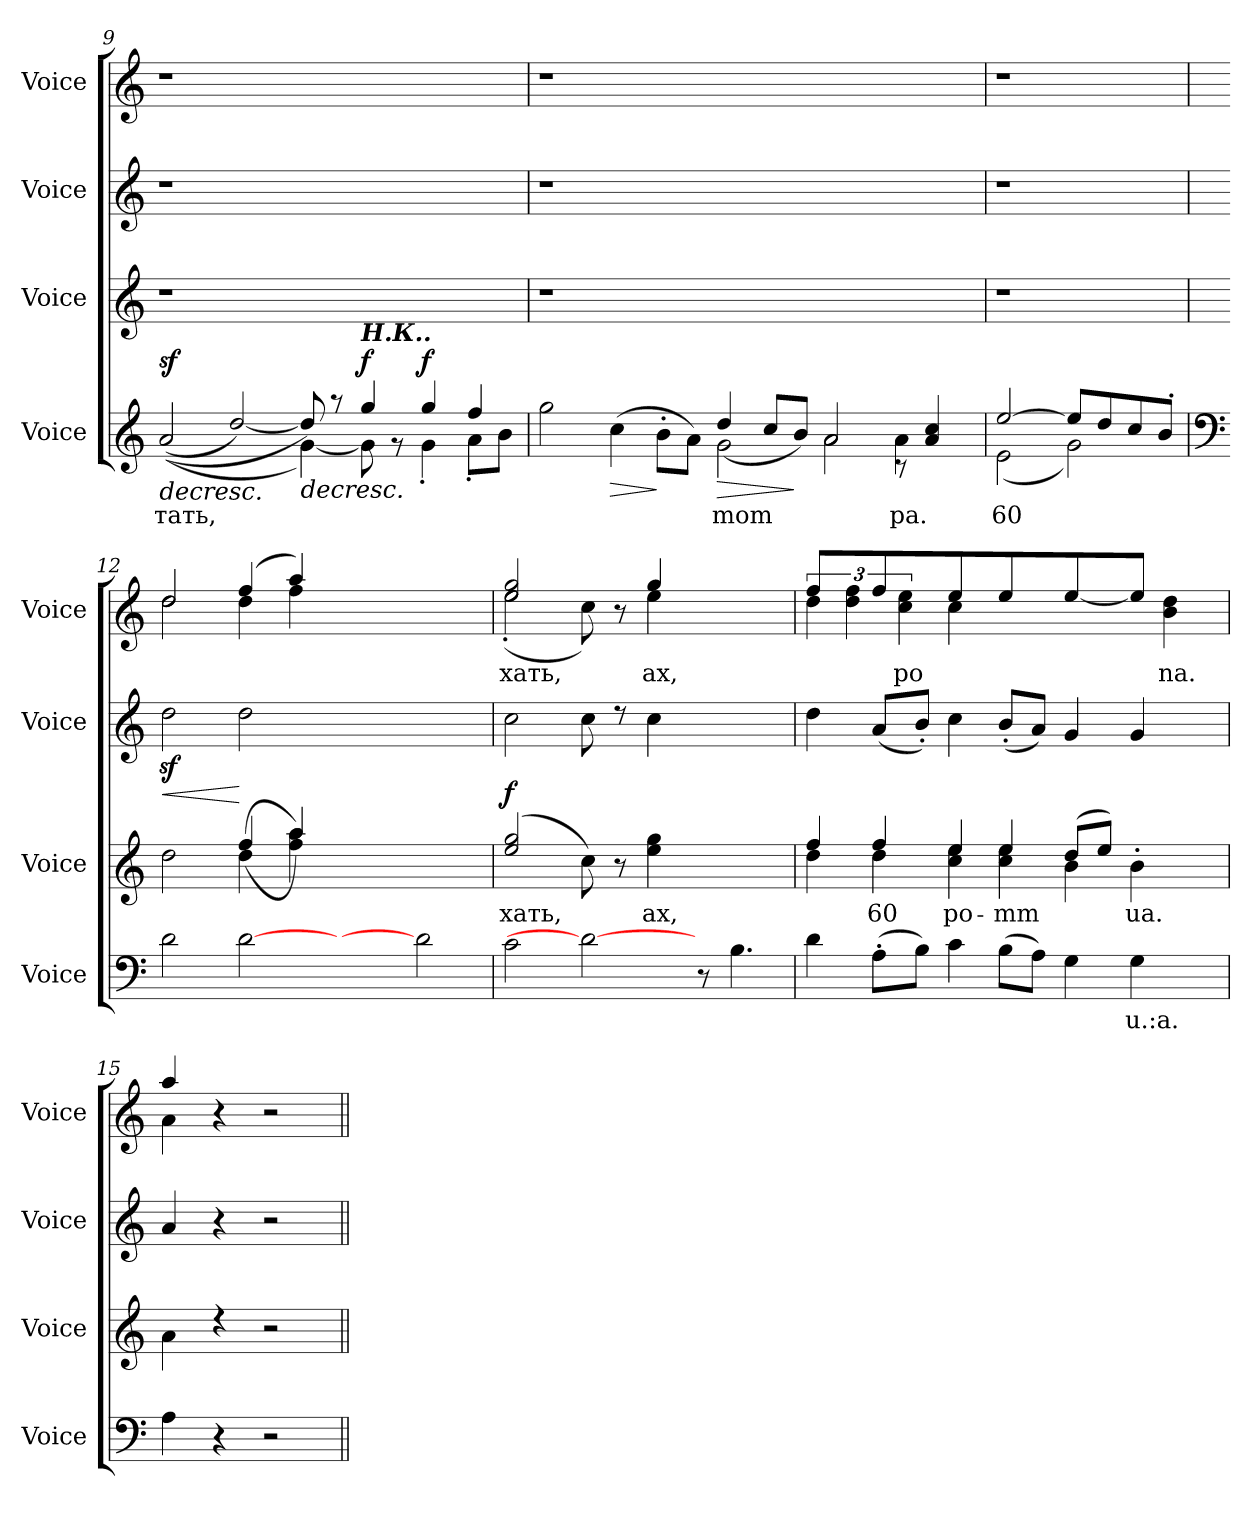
**kern	**text	**dynam	**kern	**text	**kern	**dynam	**kern	**text
*part4	*part4	*part4	*part3	*part3	*part2	*part2	*part1	*part1
*staff4	*staff4	*staff4	*staff3	*staff3	*staff2	*staff2	*staff1	*staff1
*I"Voice	*	*	*I"Voice	*	*I"Voice	*	*I"Voice	*
*I'Voice	*	*	*I'Voice	*	*I'Voice	*	*I'Voice	*
*clefG2	*	*	*clefG2	*	*clefG2	*	*clefG2	*
=9	=9	=9	=9	=9	=9	=9	=9	=9
!	!LO:LY:b	!LO:HP:b	!	!	!	!	!	!
*^	*	*	*	*	*	*	*	*
!	!	!	!LO:DY:n=1:a	!	!	!	!	!	!
(<(>(>2a/	1ryy	тать,	> sf	1r	.	1r	.	1r	.
[>2dd/)	.	.	.	.	.	.	.	.	.
!	!	!	!LO:HP:b	!	!	!	!	!	!
8dd/])	[<4g\)	.	>	1ryy	.	1ryy	.	1ryy	.
8rgg	.	.	.	.	.	.	.	.	.
!LO:TX:a:Bi:t=Н.К..	!	!	!	!	!	!	!	!	!
!	!	!	!LO:DY:n=2:a	!	!	!	!	!	!
4gg/	8g\]	.	f	.	.	.	.	.	.
.	8rg	.	.	.	.	.	.	.	.
!	!	!	!LO:DY:n=3:b	!	!	!	!	!	!
4gg/	4g'<'<\	.	f	.	.	.	.	.	.
4ff/	8a'<\L	.	.	.	.	.	.	.	.
.	8b\J	.	.	.	.	.	.	.	.
!!LO:LB:g=z
=10	=10	=10	=10	=10	=10	=10	=10	=10	=10
2gg\	1ryy	.	.	1r	.	1r	.	1r	.
!	!	!	!LO:HP:b	!	!	!	!	!	!
(<4cc\	.	.	>	.	.	.	.	.	.
8b'<\L	.	.	]	.	.	.	.	.	.
8a\J)	.	.	.	.	.	.	.	.	.
!	!	!LO:LY:b	!LO:HP:b	!	!	!	!	!	!
2g\	(>4dd/	mom	>	1ryy	.	1ryy	.	1ryy	.
.	8cc/L	.	.	.	.	.	.	.	.
.	8b/J)	.	]	.	.	.	.	.	.
2a\	2a/	.	.	.	.	.	.	.	.
!	!	!LO:LY:b	!	!	!	!	!	!	!
4a\	8r	ра.	.	4.ryy	.	4.ryy	.	4.ryy	.
.	4a/ 4cc/	.	.	.	.	.	.	.	.
8ryy	.	.	]	.	.	.	.	.	.
=11	=11	=11	=11	=11	=11	=11	=11	=11	=11
!	!	!LO:LY:b	!	!	!	!	!	!	!
[>2ee/	(<2e\	60	.	1r	.	1r	.	1r	.
8ee/L]	2g\)	.	.	.	.	.	.	.	.
8dd/	.	.	.	.	.	.	.	.	.
8cc/	.	.	.	.	.	.	.	.	.
8b'>/J	.	.	]	.	.	.	.	.	.
*v	*v	*	*	*	*	*	*	*	*
!!LO:LB:g=z
=12	=12	=12	=12	=12	=12	=12	=12	=12
*clefF4	*	*	*	*	*	*	*	*
*	*	*	*^	*	*	*	*	*
!	!	!	!	!	!	!	!LO:HP:b	!	!
*	*	*	*	*	*	*	*	*^	*
2d\	.	.	2dd\	2ryy	.	2ddz<\	<	2dd/	2dd\	.
[>2d	.	.	(<4dd\	(>4ff/	.	2dd\	[	(>4ff/	4dd\	.
.	.	.	4ff\ 4aa\)	4aa/)	.	.	.	4aa/)	4ff\	.
2ryy	.	.	1ryy	1ryy	.	1ryy	.	1ryy	1ryy	.
2d\]	.	.	.	.	.	.	.	.	.	.
*	*	*	*v	*v	*	*	*	*v	*v	*
=13	=13	=13	=13	=13	=13	=13	=13	=13
!	!	!	!	!LO:LY:b	!	!LO:DY:b	!	!LO:LY:b
*	*	*	*	*	*	*	*^	*
*	*	*	*	*	*	*	*	*^	*
2c\	.	.	(>2ee/ 2gg/	хать,	2cc\	f	2ee/ 2gg/	(<2ee'<\	2.ryy	хать,
2d_	.	.	8cc\)	.	8cc\	.	2ryy	8cc\)	.	.
.	.	.	8r	.	8rcc	.	.	8r	.	.
!	!	!	!	!LO:LY:b	!	!	!	!	!	!LO:LY:b
.	.	.	4ee\ 4gg\	ax,	4cc\	.	.	4ee\	4gg/	ax,
8r	.	.	2ryy	.	2ryy	.	2ryy	2ryy	2ryy	.
4.B\	.	.	.	.	.	.	.	.	.	.
*	*	*	*	*	*	*	*	*v	*v	*
!!LO:LB:g=z
=14	=14	=14	=14	=14	=14	=14	=14	=14	=14
*	*	*	*^	*	*	*	*	*	*
4d\	.	.	4ff/	4dd\	.	4dd\	.	4ff/	6dd\	.
.	.	.	.	.	.	.	.	.	6dd\ 6ff\	.
!	!	!	!	!	!LO:LY:b	!	!	!	!	!
(>8A'>\L	.	.	4ff/	4dd\	60	(<8a/L	.	4ff/	.	.
!	!	!	!	!	!	!	!	!	!	!LO:LY:b
.	.	.	.	.	.	.	.	.	6cc\ 6ee\	po
8B\J)	.	.	.	.	.	8b'>/J)	.	.	.	.
!	!	!	!	!	!LO:LY:b	!	!	!	!	!
4c\	.	.	4ee/	4cc\ 4ee\	po-	4cc\	.	4ee/	4cc\	.
!	!	!	!	!	!LO:LY:b	!	!	!	!	!
(>8B\L	.	.	4ee/	4cc\ 4ee\	-mm	(<8b'</L	.	4ee/	2..ryy	.
8A\J)	.	.	.	.	.	8a/J)	.	.	.	.
4G\	.	.	(>8dd/L	4b\	.	4g/	.	[>4ee/	.	.
.	.	.	8ee/J)	.	.	.	.	.	.	.
!	!LO:LY:b	!	!	!	!LO:LY:b	!	!	!	!	!
4G\	u.:a.	.	8ryy	4b'<'>\	ua.	4g/	.	8ee/J]	.	.
!	!	!	!	!	!	!	!	!	!	!LO:LY:b
.	.	.	4ryy	.	.	.	.	4b\ 4dd\	.	na.
8ryy	.	.	.	8ryy	.	8ryy	.	.	.	.
*	*	*	*v	*v	*	*	*	*	*	*
=15	=15	=15	=15	=15	=15	=15	=15	=15	=15
4A\	.	.	4a\	.	4a/	.	4aa/	4a\	.
4r	.	.	4rcc	.	4r	.	2.ryy	4r	.
2rE	.	.	2rcc	.	2rcc	.	.	2rcc	.
*	*	*	*	*	*	*	*v	*v	*
=||	=||	=||	=||	=||	=||	=||	=||	=||
*-	*-	*-	*-	*-	*-	*-	*-	*-
